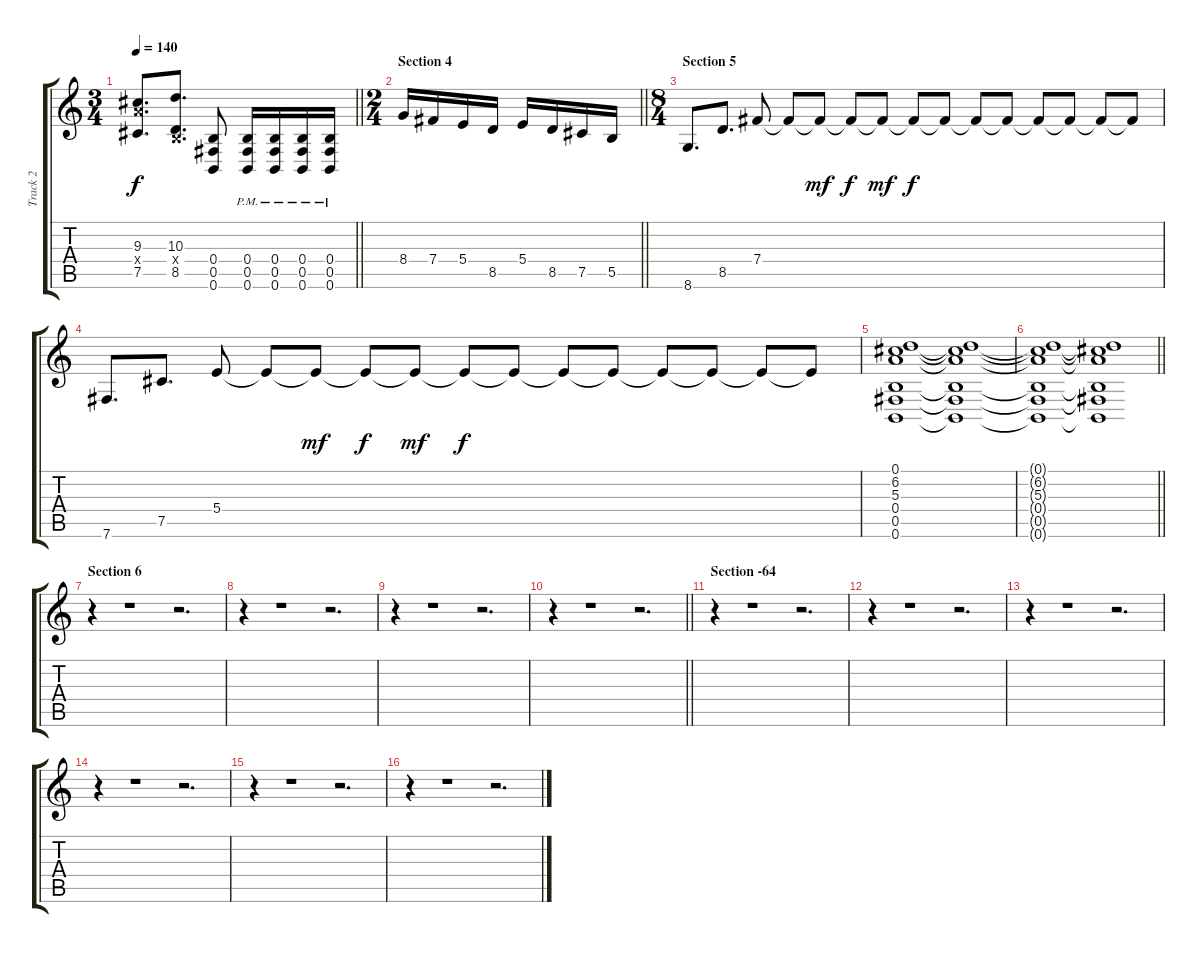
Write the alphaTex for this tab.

\track ("Track 2" "Track 2") {instrument overdrivenguitar}
\staff {score tabs}
\tuning (Db4 Ab3 E3 B2 Gb2 B1) {hide}
\ts (3 4)
\tempo 140
\clef g2
\barLineRight lightlight
\ks c
(9.3 10.4{x} 7.5).8{d dy f} (10.3 0.4{x} 8.5).8{d} (0.4 0.5 0.6).8 (0.4{pm} 0.5{pm} 0.6{pm}).16 (0.4{pm} 0.5{pm} 0.6{pm}).16 (0.4{pm} 0.5{pm} 0.6{pm}).16 (0.4{pm} 0.5{pm} 0.6{pm}).16 |
\ts (2 4)
\section ("" "Section 4")
\barLineRight lightlight
8.4.16 7.4.16 5.4.16 8.5.16 5.4.16 8.5.16 7.5.16 5.5.16 |
\ts (8 4)
\section ("" "Section 5")
8.6.8{d} 8.5.8{d} 7.4.8 7.4{t}.8 7.4{t}.8{dy mf} 7.4{t}.8{dy f} 7.4{t}.8{dy mf} 7.4{t}.8{dy f} 7.4{t}.8 7.4{t}.8 7.4{t}.8 7.4{t}.8 7.4{t}.8 7.4{t}.8 7.4{t}.8 |
7.6.8{d} 7.5.8{d} 5.4.8 5.4{t}.8 5.4{t}.8{dy mf} 5.4{t}.8{dy f} 5.4{t}.8{dy mf} 5.4{t}.8{dy f} 5.4{t}.8 5.4{t}.8 5.4{t}.8 5.4{t}.8 5.4{t}.8 5.4{t}.8 5.4{t}.8 |
(0.1 6.2 5.3 0.4 0.5 0.6).1 (0.1{t} 6.2{t} 5.3{t} 0.4{t} 0.5{t} 0.6{t}).1 |
\barLineRight lightlight
(0.1{t} 6.2{t} 5.3{t} 0.4{t} 0.5{t} 0.6{t}).1 (0.1{t} 6.2{t} 5.3{t} 0.4{t} 0.5{t} 0.6{t}).1 |
\section ("" "Section 6")
r.4 r.1 r.2{d} |
r.4 r.1 r.2{d} |
r.4 r.1 r.2{d} |
\barLineRight lightlight
r.4 r.1 r.2{d} |
\section ("" "Section -64")
r.4 r.1 r.2{d} |
r.4 r.1 r.2{d} |
r.4 r.1 r.2{d} |
r.4 r.1 r.2{d} |
r.4 r.1 r.2{d} |
r.4 r.1 r.2{d}
